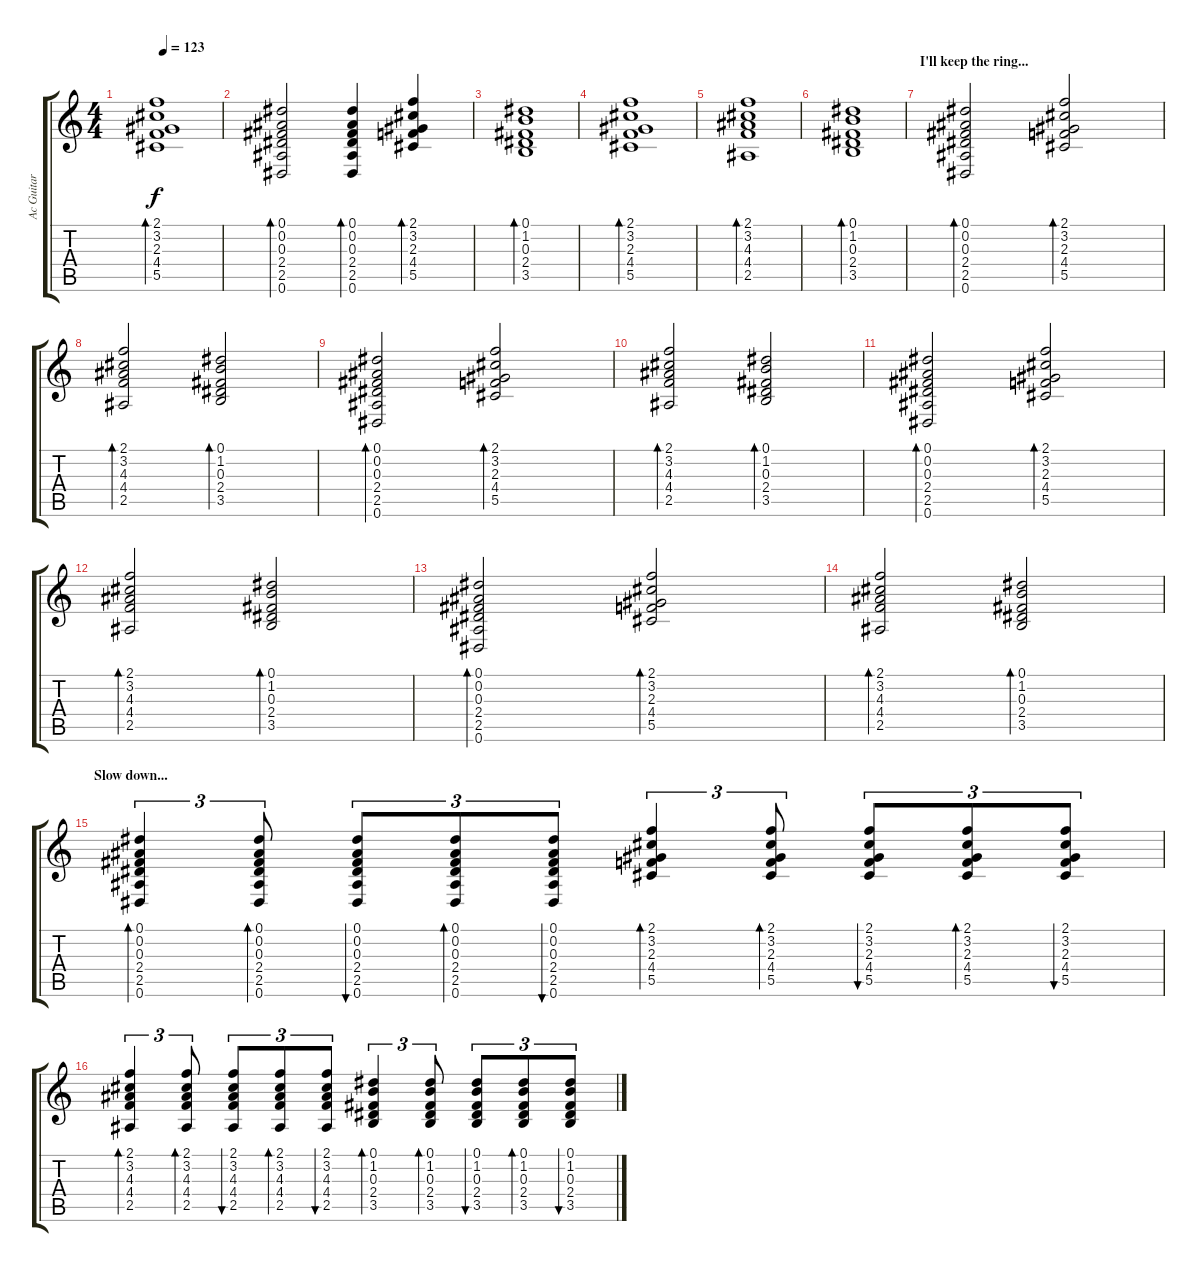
\track ("Ac Guitar 2" "Ac Guitar ") {instrument acousticguitarnylon}
\staff {score tabs}
\tuning (Eb4 Bb3 Gb3 Db3 Ab2 Eb2) {hide}
\ts (4 4)
\tempo 123
\clef g2
\ks c
(2.1 3.2 2.3 4.4 5.5).1{bd 60 dy f} |
(0.1 0.2 0.3 2.4 2.5 0.6).2{bd 60} (0.1 0.2 0.3 2.4 2.5 0.6).4{bd 60} (2.1 3.2 2.3 4.4 5.5).4{bd 60} |
(0.1 1.2 0.3 2.4 3.5).1{bd 60} |
(2.1 3.2 2.3 4.4 5.5).1{bd 60} |
(2.1 3.2 4.3 4.4 2.5).1{bd 60} |
(0.1 1.2 0.3 2.4 3.5).1{bd 60} |
\section ("" "I'll keep the ring...")
(0.1 0.2 0.3 2.4 2.5 0.6).2{bd 240} (2.1 3.2 2.3 4.4 5.5).2{bd 240} |
(2.1 3.2 4.3 4.4 2.5).2{bd 240} (0.1 1.2 0.3 2.4 3.5).2{bd 240} |
(0.1 0.2 0.3 2.4 2.5 0.6).2{bd 240} (2.1 3.2 2.3 4.4 5.5).2{bd 240} |
(2.1 3.2 4.3 4.4 2.5).2{bd 240} (0.1 1.2 0.3 2.4 3.5).2{bd 240} |
(0.1 0.2 0.3 2.4 2.5 0.6).2{bd 240} (2.1 3.2 2.3 4.4 5.5).2{bd 240} |
(2.1 3.2 4.3 4.4 2.5).2{bd 240} (0.1 1.2 0.3 2.4 3.5).2{bd 240} |
(0.1 0.2 0.3 2.4 2.5 0.6).2{bd 240} (2.1 3.2 2.3 4.4 5.5).2{bd 240} |
(2.1 3.2 4.3 4.4 2.5).2{bd 240} (0.1 1.2 0.3 2.4 3.5).2{bd 240} |
\section ("" "Slow down...")
(0.1 0.2 0.3 2.4 2.5 0.6).4{tu (3 2) bd 60 volume 8} (0.1 0.2 0.3 2.4 2.5 0.6).8{tu (3 2) bd 60} (0.1 0.2 0.3 2.4 2.5 0.6).8{tu (3 2) bu 60} (0.1 0.2 0.3 2.4 2.5 0.6).8{tu (3 2) bd 60} (0.1 0.2 0.3 2.4 2.5 0.6).8{tu (3 2) bu 60} (2.1 3.2 2.3 4.4 5.5).4{tu (3 2) bd 60} (2.1 3.2 2.3 4.4 5.5).8{tu (3 2) bd 60} (2.1 3.2 2.3 4.4 5.5).8{tu (3 2) bu 60} (2.1 3.2 2.3 4.4 5.5).8{tu (3 2) bd 60} (2.1 3.2 2.3 4.4 5.5).8{tu (3 2) bu 60} |
(2.1 3.2 4.3 4.4 2.5).4{tu (3 2) bd 60} (2.1 3.2 4.3 4.4 2.5).8{tu (3 2) bd 60} (2.1 3.2 4.3 4.4 2.5).8{tu (3 2) bu 60} (2.1 3.2 4.3 4.4 2.5).8{tu (3 2) bd 60} (2.1 3.2 4.3 4.4 2.5).8{tu (3 2) bu 60} (0.1 1.2 0.3 2.4 3.5).4{tu (3 2) bd 60} (0.1 1.2 0.3 2.4 3.5).8{tu (3 2) bd 60} (0.1 1.2 0.3 2.4 3.5).8{tu (3 2) bu 60} (0.1 1.2 0.3 2.4 3.5).8{tu (3 2) bd 60} (0.1 1.2 0.3 2.4 3.5).8{tu (3 2) bu 60}
